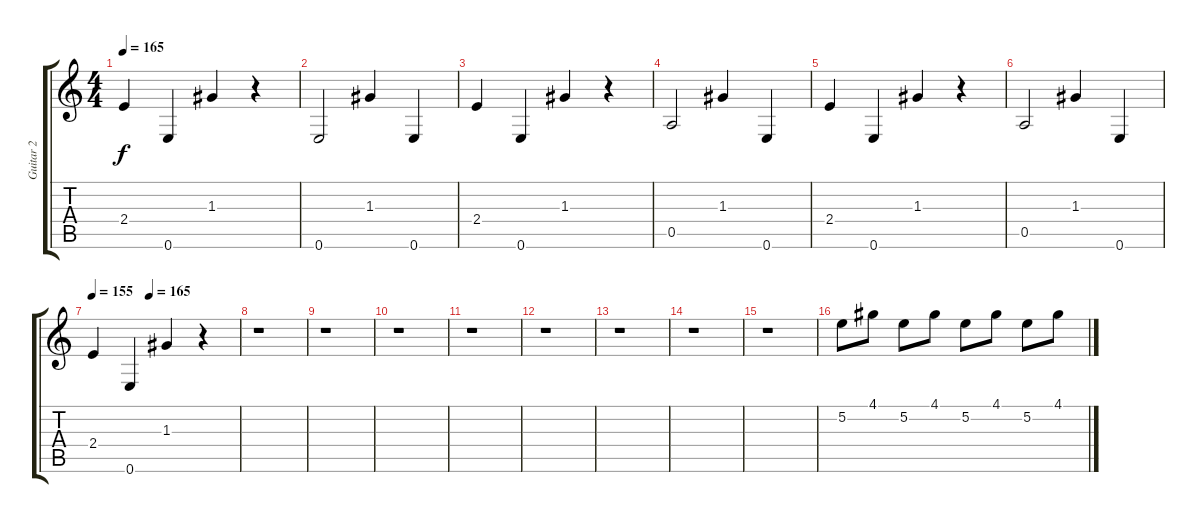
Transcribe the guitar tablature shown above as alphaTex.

\track ("Guitar 2" "Guitar 2") {instrument distortionguitar}
\staff {score tabs}
\tuning (E4 B3 G3 D3 A2 E2) {hide}
\ts (4 4)
\tempo 165
\clef g2
\ks c
2.4.4{dy f} 0.6.4 1.3.4 r.4 |
0.6.2 1.3.4 0.6.4 |
2.4.4 0.6.4 1.3.4 r.4 |
0.5.2 1.3.4 0.6.4 |
2.4.4 0.6.4 1.3.4 r.4 |
0.5.2 1.3.4 0.6.4 |
\tempo 155
\tempo (165 0.390625)
2.4.4 0.6.4 1.3.4 r.4{volume 16} |
r.1 |
r.1 |
r.1 |
r.1 |
r.1 |
r.1 |
r.1 |
r.1 |
5.2.8 4.1.8 5.2.8 4.1.8 5.2.8 4.1.8 5.2.8 4.1.8
